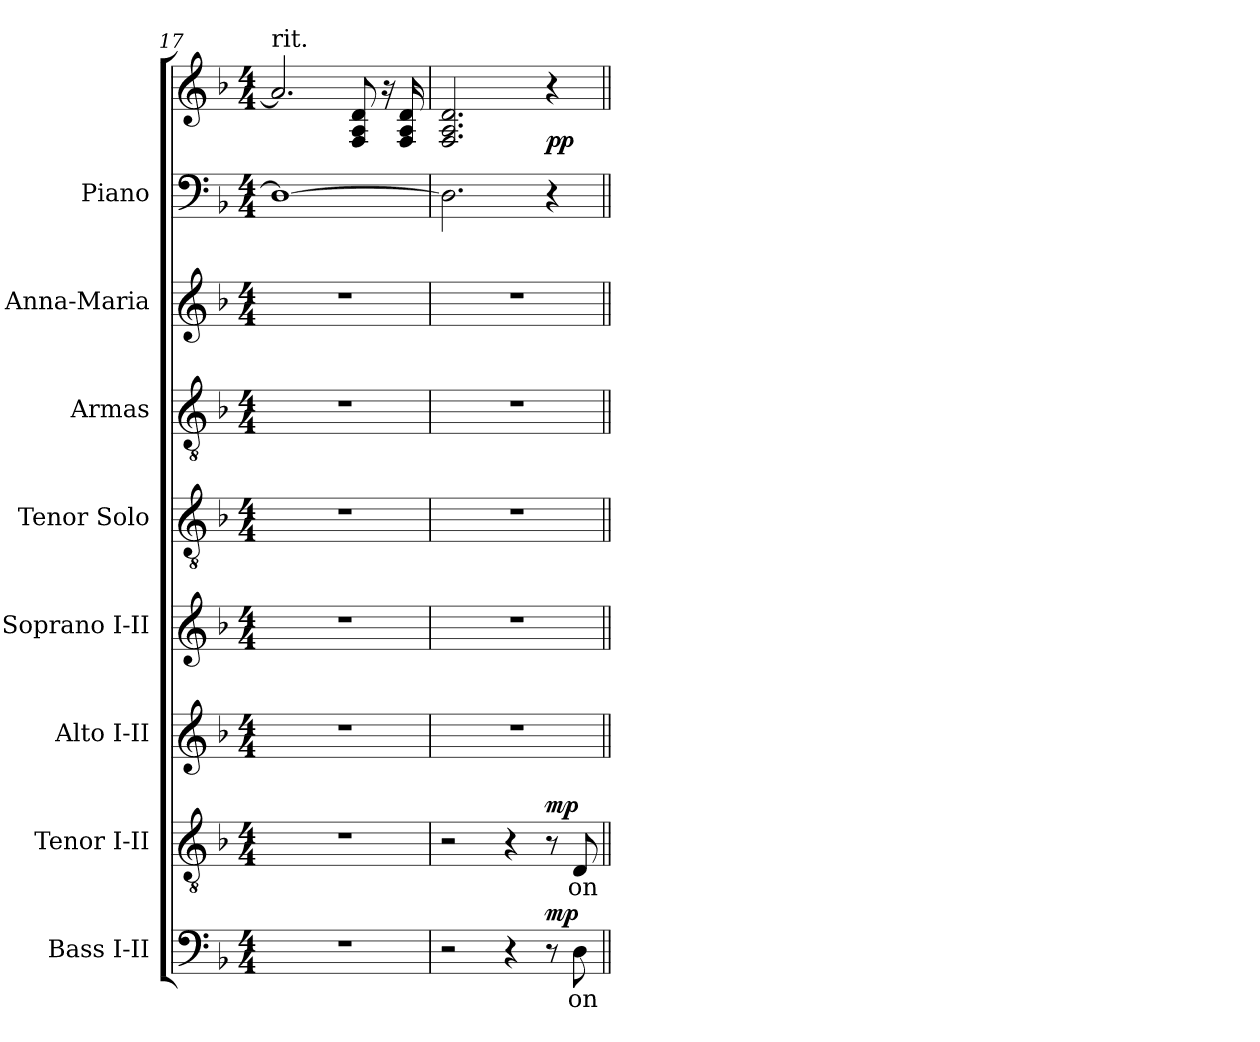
**kern	**text	**dynam	**kern	**text	**dynam	**kern	**kern	**kern	**kern	**kern	**kern	**kern	**dynam
*part8	*part8	*part8	*part7	*part7	*part7	*part6	*part5	*part4	*part3	*part2	*part1	*part1	*part1
*staff9	*staff9	*staff9	*staff8	*staff8	*staff8	*staff7	*staff6	*staff5	*staff4	*staff3	*staff2	*staff1	*staff1/2
*I"Bass I-II	*	*	*I"Tenor I-II	*	*	*I"Alto I-II	*I"Soprano I-II	*I"Tenor Solo	*I"Armas	*I"Anna-Maria	*I"Piano	*	*
*I'B.	*	*	*I'T.	*	*	*I'A.	*I'S.	*I'T. Solo	*I'Armas	*I'A-M	*I'Pno.	*	*
*clefF4	*	*	*clefGv2	*	*	*clefG2	*clefG2	*clefGv2	*clefGv2	*clefG2	*clefF4	*clefG2	*
*	*	*	*ITrd7c12	*	*	*	*	*ITrd7c12	*ITrd7c12	*	*	*	*
*k[b-]	*	*	*k[b-]	*	*	*k[b-]	*k[b-]	*k[b-]	*k[b-]	*k[b-]	*k[b-]	*k[b-]	*
*F:	*	*	*F:	*	*	*F:	*F:	*F:	*F:	*F:	*F:	*F:	*
*M4/4	*	*	*M4/4	*	*	*M4/4	*M4/4	*M4/4	*M4/4	*M4/4	*M4/4	*M4/4	*
=17	=17	=17	=17	=17	=17	=17	=17	=17	=17	=17	=17	=17	=17
!	!	!	!	!	!	!	!	!	!	!	!	!LO:TX:t=rit.	!
1r	.	.	1r	.	.	1r	1r	1r	1r	1r	1Di_>	2.ai/]	.
.	.	.	.	.	.	.	.	.	.	.	.	8Fi/ 8Ai 8di	.
.	.	.	.	.	.	.	.	.	.	.	.	16r	.
.	.	.	.	.	.	.	.	.	.	.	.	16Fi/ 16Ai 16di	.
=18	=18	=18	=18	=18	=18	=18	=18	=18	=18	=18	=18	=18	=18
2r	.	.	2r	.	.	1r	1r	1r	1r	1r	2.Di\]	2.Fi/ 2.Ai 2.di	.
4r	.	.	4r	.	.	.	.	.	.	.	.	.	.
8r	.	mp	8r	.	mp	.	.	.	.	.	4r	4r	pp
!	!LO:LY:b:color=#000000	!	!	!	!	!	!	!	!	!	!	!	!
!	!	!	!	!LO:LY:b:color=#000000	!	!	!	!	!	!	!	!	!
8Di\	on	.	8DDi/	on	.	.	.	.	.	.	.	.	.
=||	=||	=||	=||	=||	=||	=||	=||	=||	=||	=||	=||	=||	=||
*-	*-	*-	*-	*-	*-	*-	*-	*-	*-	*-	*-	*-	*-
